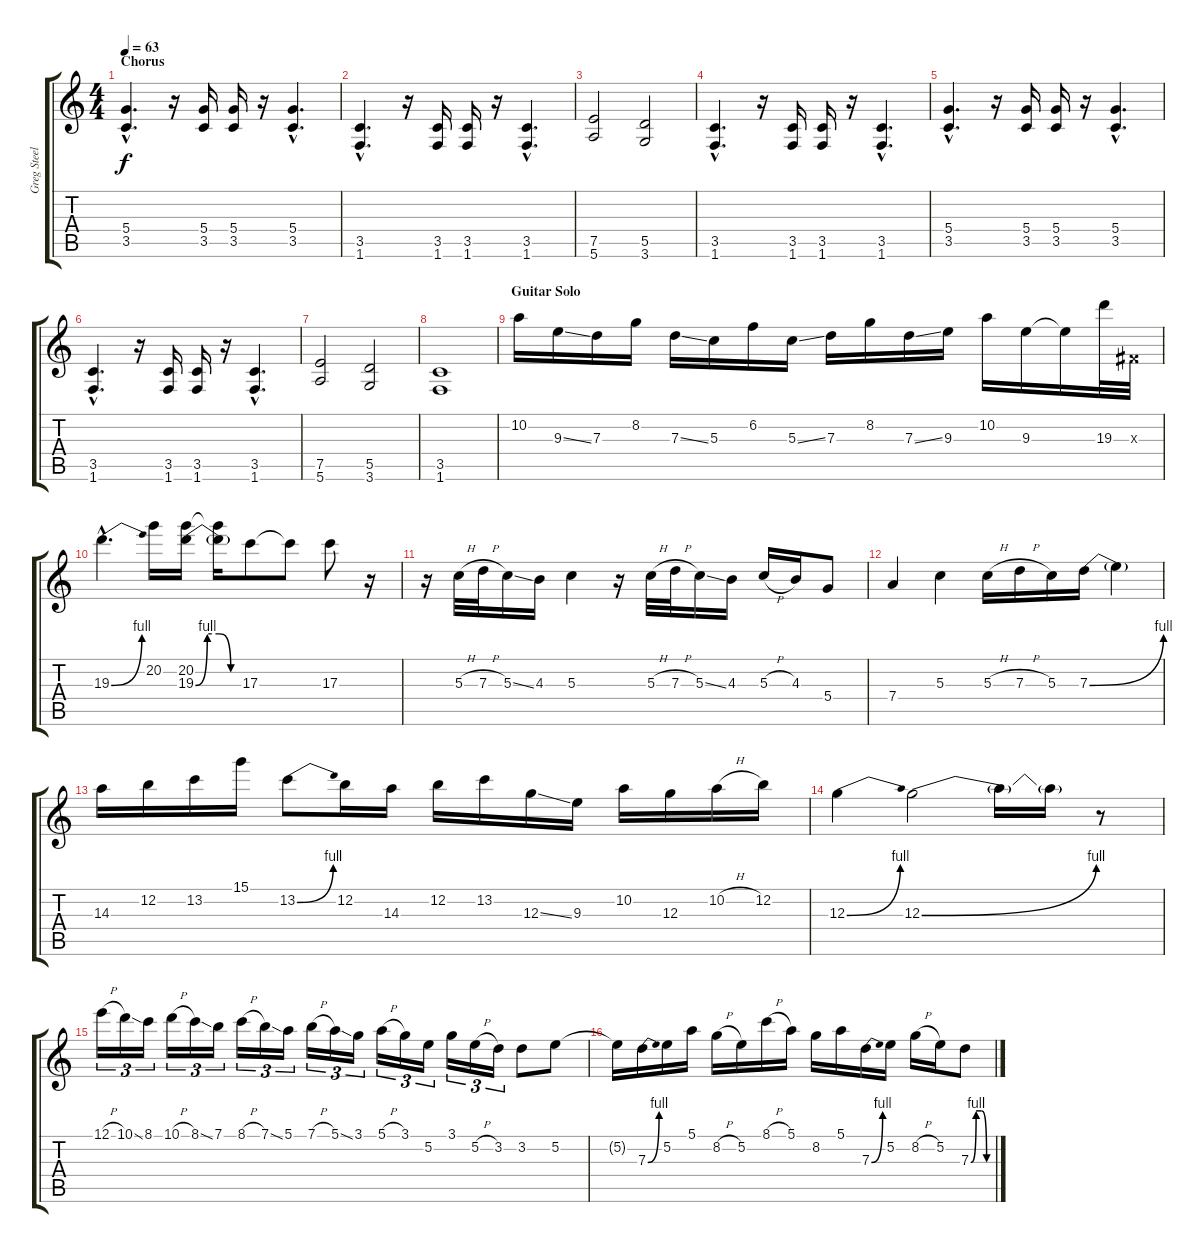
\track ("Greg Steele - Lead Guitar" "Greg Steel") {instrument overdrivenguitar}
\staff {score tabs}
\tuning (E4 B3 G3 D3 A2 E2) {hide}
\ts (4 4)
\section ("" "Chorus")
\tempo 63
\clef g2
\ks c
(5.4{hac} 3.5{hac}).4{d dy f} r.16 (5.4 3.5).16 (5.4 3.5).16 r.16 (5.4{hac} 3.5{hac}).4{d} |
(3.5{hac} 1.6{hac}).4{d} r.16 (3.5 1.6).16 (3.5 1.6).16 r.16 (3.5{hac} 1.6{hac}).4{d} |
(7.5 5.6).2 (5.5 3.6).2 |
(3.5{hac} 1.6{hac}).4{d} r.16 (3.5 1.6).16 (3.5 1.6).16 r.16 (3.5{hac} 1.6{hac}).4{d} |
(5.4{hac} 3.5{hac}).4{d} r.16 (5.4 3.5).16 (5.4 3.5).16 r.16 (5.4{hac} 3.5{hac}).4{d} |
(3.5{hac} 1.6{hac}).4{d} r.16 (3.5 1.6).16 (3.5 1.6).16 r.16 (3.5{hac} 1.6{hac}).4{d} |
(7.5 5.6).2 (5.5 3.6).2 |
(3.5 1.6).1 |
\section ("" "Guitar Solo")
10.2.16{volume 16 balance 3 instrument overdrivenguitar} 9.3{ss}.16 7.3.16 8.2.16 7.3{ss}.16 5.3.16 6.2.16 5.3{ss}.16 7.3.16 8.2.16 7.3{ss}.16 9.3.16 10.2.16 9.3.16 9.3{t}.16 19.3.32 -1.3{x}.32 |
19.3{be (bend 0 0 60 4) hac}.4{d} 20.2.16 (20.2 19.3{be (custom 0 0 15 4 30 4 45 0 60 0)}).16 (20.2{t} 19.3{t}).16 17.3.8 17.3{t}.8 17.3.8 r.16 |
r.16 5.3{h}.32 7.3{h}.32 5.3{ss}.16 4.3.16 5.3.4 r.16 5.3{h}.32 7.3{h}.32 5.3{ss}.16 4.3.16 5.3{h}.16 4.3.16 5.4.8 |
7.4.4 5.3.4 5.3{h}.16 7.3{h}.16 5.3.16 7.3{be (bend 0 0 60 4)}.16 7.3{t}.4 |
14.3.16 12.2.16 13.2.16 15.1.16 13.2{be (bend 0 0 60 4)}.8 12.2.16 14.3.16 12.2.16 13.2.16 12.3{ss}.16 9.3.16 10.2.16 12.3.16 10.2{h}.16 12.2.16 |
12.3{be (bend 0 0 60 4)}.4 12.3{be (bend 0 0 60 4)}.2 12.3{t}.16 12.3{t}.16 r.8 |
12.1{h}.16{tu (3 2)} 10.1{ss}.16{tu (3 2)} 8.1.16{tu (3 2)} 10.1{h}.16{tu (3 2)} 8.1{ss}.16{tu (3 2)} 7.1.16{tu (3 2)} 8.1{h}.16{tu (3 2)} 7.1{ss}.16{tu (3 2)} 5.1.16{tu (3 2)} 7.1{h}.16{tu (3 2)} 5.1{ss}.16{tu (3 2)} 3.1.16{tu (3 2)} 5.1{h}.16{tu (3 2)} 3.1.16{tu (3 2)} 5.2.16{tu (3 2)} 3.1.16{tu (3 2)} 5.2{h}.16{tu (3 2)} 3.2.16{tu (3 2)} 3.2.8 5.2.8 |
5.2{t}.16 7.3{be (bend 0 0 60 4)}.16 5.2.16 5.1.16 8.2{h}.16 5.2.16 8.1{h}.16 5.1.16 8.2.16 5.1.16 7.3{be (bend 0 0 60 4)}.16 5.2.16 8.2{h}.16 5.2.16 7.3{be (custom 0 0 15 4 30 4 45 0 60 0)}.8
